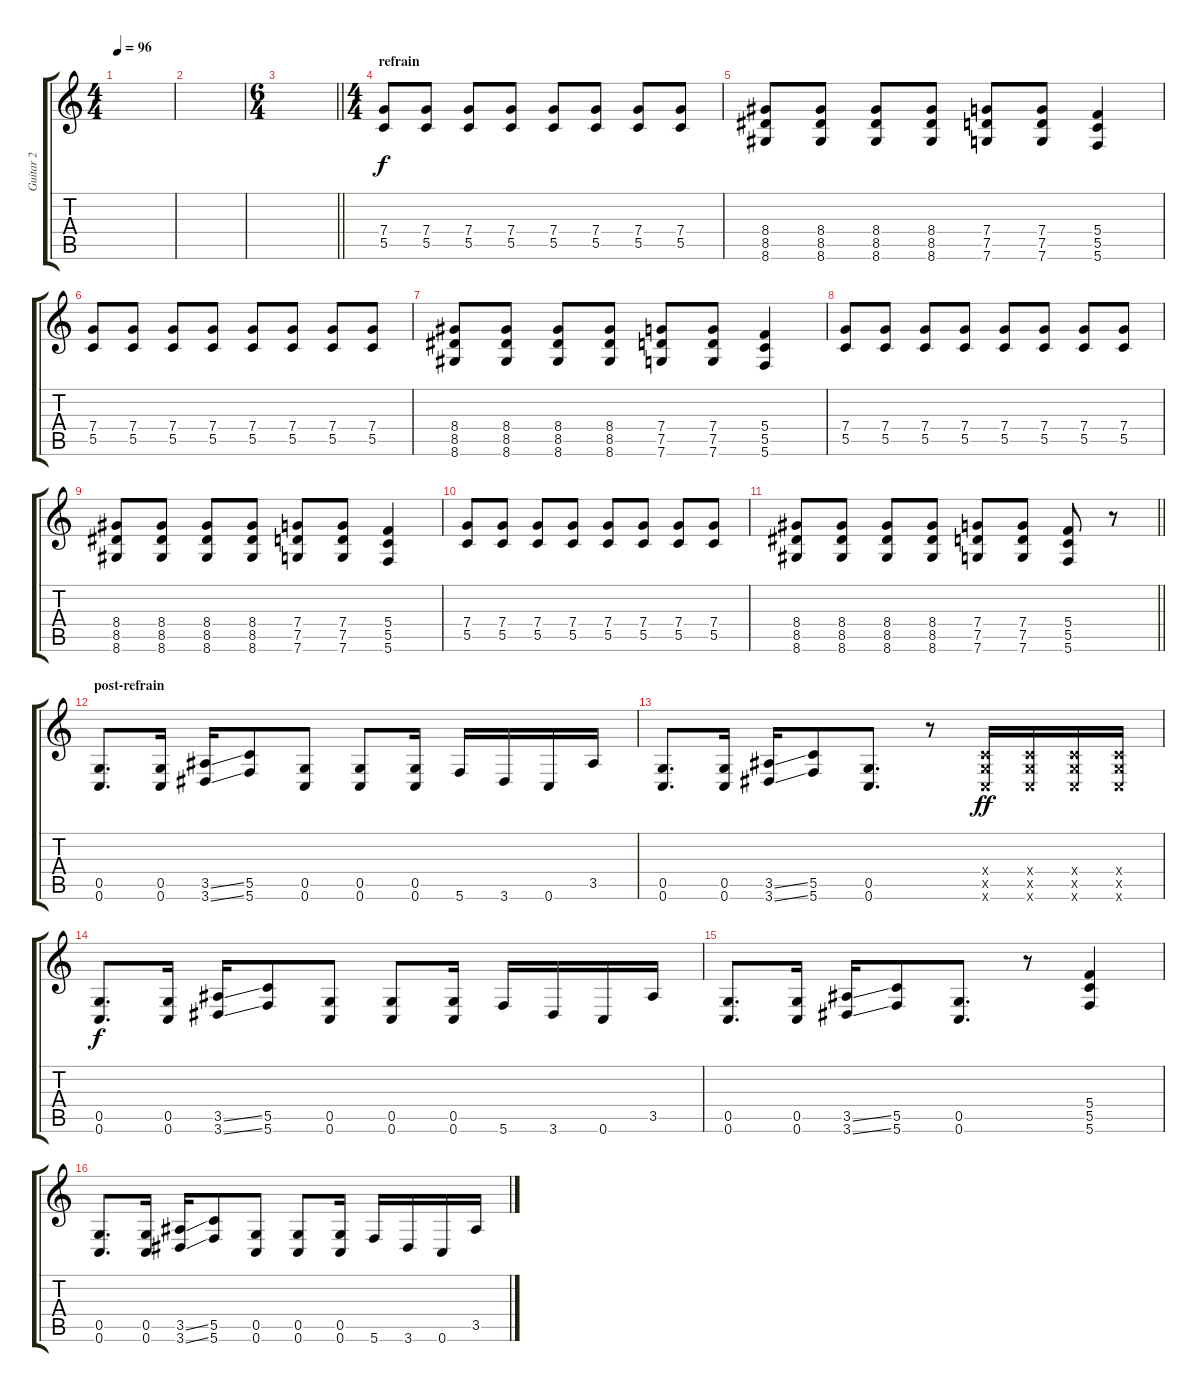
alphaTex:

\track ("Guitar 2" "Guitar 2") {instrument distortionguitar}
\staff {score tabs}
\tuning (D4 A3 F3 C3 G2 C2) {hide}
\ts (4 4)
\tempo 96
\clef g2
\ks c
|
|
\ts (6 4)
\barLineRight lightlight
|
\ts (4 4)
\section ("" "refrain")
(7.4 5.5).8 (7.4 5.5).8 (7.4 5.5).8 (7.4 5.5).8 (7.4 5.5).8 (7.4 5.5).8 (7.4 5.5).8 (7.4 5.5).8 |
(8.4 8.5 8.6).8 (8.4 8.5 8.6).8 (8.4 8.5 8.6).8 (8.4 8.5 8.6).8 (7.4 7.5 7.6).8 (7.4 7.5 7.6).8 (5.4 5.5 5.6).4 |
(7.4 5.5).8 (7.4 5.5).8 (7.4 5.5).8 (7.4 5.5).8 (7.4 5.5).8 (7.4 5.5).8 (7.4 5.5).8 (7.4 5.5).8 |
(8.4 8.5 8.6).8 (8.4 8.5 8.6).8 (8.4 8.5 8.6).8 (8.4 8.5 8.6).8 (7.4 7.5 7.6).8 (7.4 7.5 7.6).8 (5.4 5.5 5.6).4 |
(7.4 5.5).8 (7.4 5.5).8 (7.4 5.5).8 (7.4 5.5).8 (7.4 5.5).8 (7.4 5.5).8 (7.4 5.5).8 (7.4 5.5).8 |
(8.4 8.5 8.6).8 (8.4 8.5 8.6).8 (8.4 8.5 8.6).8 (8.4 8.5 8.6).8 (7.4 7.5 7.6).8 (7.4 7.5 7.6).8 (5.4 5.5 5.6).4 |
(7.4 5.5).8 (7.4 5.5).8 (7.4 5.5).8 (7.4 5.5).8 (7.4 5.5).8 (7.4 5.5).8 (7.4 5.5).8 (7.4 5.5).8 |
\barLineRight lightlight
(8.4 8.5 8.6).8 (8.4 8.5 8.6).8 (8.4 8.5 8.6).8 (8.4 8.5 8.6).8 (7.4 7.5 7.6).8 (7.4 7.5 7.6).8 (5.4 5.5 5.6).8 r.8 |
\section ("" "post-refrain")
(0.5 0.6).8{d} (0.5 0.6).16 (3.5{ss} 3.6{ss}).16 (5.5 5.6).8 (0.5 0.6).8 (0.5 0.6).8 (0.5 0.6).16 5.6.16 3.6.16 0.6.16 3.5.16 |
(0.5 0.6).8{d} (0.5 0.6).16 (3.5{ss} 3.6{ss}).16 (5.5 5.6).8 (0.5 0.6).8{d} r.8 (0.4{x} 0.5{x} 0.6{x}).16{dy ff} (0.4{x} 0.5{x} 0.6{x}).16 (0.4{x} 0.5{x} 0.6{x}).16 (0.4{x} 0.5{x} 0.6{x}).16 |
(0.5 0.6).8{d dy f} (0.5 0.6).16 (3.5{ss} 3.6{ss}).16 (5.5 5.6).8 (0.5 0.6).8 (0.5 0.6).8 (0.5 0.6).16 5.6.16 3.6.16 0.6.16 3.5.16 |
(0.5 0.6).8{d} (0.5 0.6).16 (3.5{ss} 3.6{ss}).16 (5.5 5.6).8 (0.5 0.6).8{d} r.8 (5.4 5.5 5.6).4 |
(0.5 0.6).8{d} (0.5 0.6).16 (3.5{ss} 3.6{ss}).16 (5.5 5.6).8 (0.5 0.6).8 (0.5 0.6).8 (0.5 0.6).16 5.6.16 3.6.16 0.6.16 3.5.16
